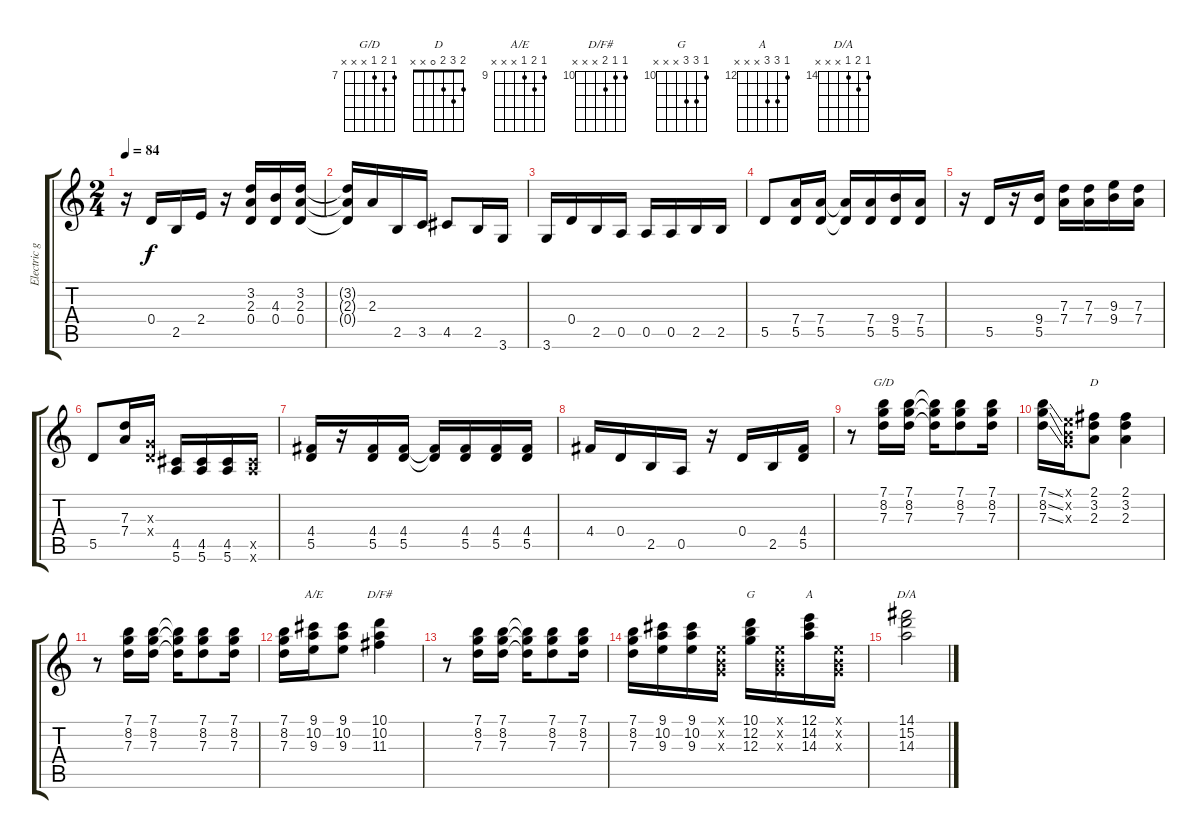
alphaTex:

\track ("Electric guitar" "Electric g") {instrument electricguitarmuted}
\staff {score tabs}
\tuning (E4 B3 G3 D3 A2 E2) {hide}
\chord ("G/D" 7 8 7 x x x) {firstfret 7}
\chord ("D" 2 3 2 0 x x)
\chord ("A/E" 9 10 9 x x x) {firstfret 9}
\chord ("D/F#" 10 10 11 x x x) {firstfret 10}
\chord ("G" 10 12 12 x x x) {firstfret 10}
\chord ("A" 12 14 14 x x x) {firstfret 12}
\chord ("D/A" 14 15 14 x x x) {firstfret 14}
\ts (2 4)
\tempo 84
\clef g2
\ks c
r.16{dy f} 0.4.16 2.5.16 2.4.16 r.16 (3.2 2.3 0.4).16 (4.3 0.4).16 (3.2 2.3 0.4).16 |
(3.2{t} 2.3{t} 0.4{t}).16 2.3.16 2.5.16 3.5.16 4.5.8 2.5.16 3.6.16 |
3.6.16 0.4.16 2.5.16 0.5.16 0.5.16 0.5.16 2.5.16 2.5.16 |
5.5.8 (7.4 5.5).16 (7.4 5.5).16 (7.4{t} 5.5{t}).16 (7.4 5.5).16 (9.4 5.5).16 (7.4 5.5).16 |
r.16 5.5.16 r.16 (9.4 5.5).16 (7.3 7.4).16 (7.3 7.4).16 (9.3 9.4).16 (7.3 7.4).16 |
5.5.8 (7.3 7.4).16 (0.3{x} 0.4{x}).16 (4.5 5.6).16 (4.5 5.6).16 (4.5 5.6).16 (4.5{x} 5.6{x}).16 |
(4.4 5.5).16 r.16 (4.4 5.5).16 (4.4 5.5).16 (4.4{t} 5.5{t}).16 (4.4 5.5).16 (4.4 5.5).16 (4.4 5.5).16 |
4.4.16 0.4.16 2.5.16 0.5.16 r.16 0.4.16 2.5.16 (4.4 5.5).16 |
r.8 (7.1 8.2 7.3).16{ch "G/D"} (7.1 8.2 7.3).16 (7.1{t} 8.2{t} 7.3{t}).16 (7.1 8.2 7.3).8 (7.1 8.2 7.3).16 |
(7.1{ss} 8.2{ss} 7.3{ss}).16 (0.1{x} 0.2{x} 0.3{x}).16 (2.1 3.2 2.3).8{ch "D"} (2.1 3.2 2.3).4 |
r.8 (7.1 8.2 7.3).16 (7.1 8.2 7.3).16 (7.1{t} 8.2{t} 7.3{t}).16 (7.1 8.2 7.3).8 (7.1 8.2 7.3).16 |
(7.1 8.2 7.3).16 (9.1 10.2 9.3).16{ch "A/E"} (9.1 10.2 9.3).8 (10.1 10.2 11.3).4{ch "D/F#"} |
r.8 (7.1 8.2 7.3).16 (7.1 8.2 7.3).16 (7.1{t} 8.2{t} 7.3{t}).16 (7.1 8.2 7.3).8 (7.1 8.2 7.3).16 |
(7.1 8.2 7.3).16 (9.1 10.2 9.3).16 (9.1 10.2 9.3).16 (0.1{x} 0.2{x} 0.3{x}).16 (10.1 12.2 12.3).16{ch "G"} (0.1{x} 0.2{x} 0.3{x}).16 (12.1 14.2 14.3).16{ch "A"} (0.1{x} 0.2{x} 0.3{x}).16 |
(14.1 15.2 14.3).2{ch "D/A"}
